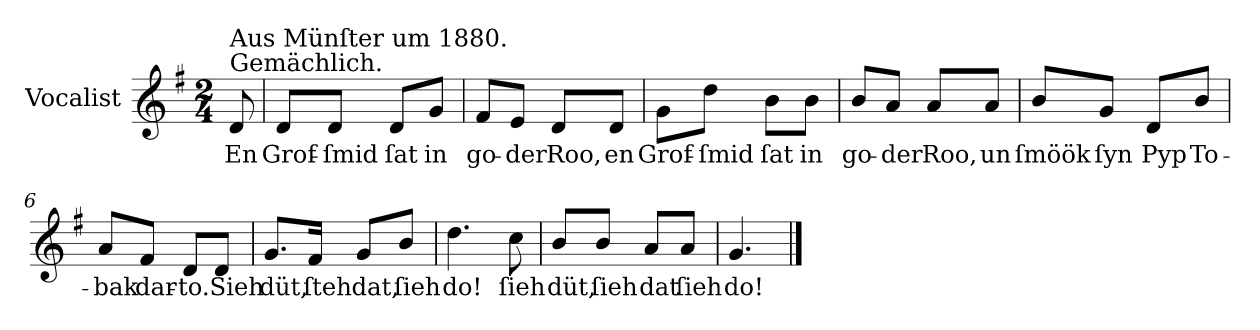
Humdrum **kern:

**kern	**text
*part1	*part1
*staff1	*staff1
*I"Vocalist	*
*k[f#]	*
*G:	*
*M2/4	*
=	=
!LO:TX:a:t=Gemächlich.	!
!LO:TX:a:t=Aus Münſter um 1880.	!
8d	En
=1	=1
8dL	Grof-
8dJ	-ſmid
8dL	ſat
8gJ	in
=2	=2
8f#L	go-
8eJ	-der
8dL	Roo,
8dJ	en
=3	=3
8gL	Grof-
8ddJ	-ſmid
8bL	ſat
8bJ	in
=4	=4
8b/L	go-
8aJ	-der
8aL	Roo,
8aJ	un
=5	=5
8b/L	ſmöök
8gJ	ſyn
8dL	Pyp
8b/J	To-
=6	=6
8aL	-bak
8f#J	dar-
8dL	-to.
8dJ	Sieh
=7	=7
8.gL	düt,
16f#Jk	ſteh
8gL	dat,
8bJ	ſieh
=8	=8
4.dd	do!
8cc	ſieh
=9	=9
8b/L	düt,
8b/J	ſieh
8aL	dat
8aJ	ſieh
=10	=10
4.g	do!
==	==
*-	*-
